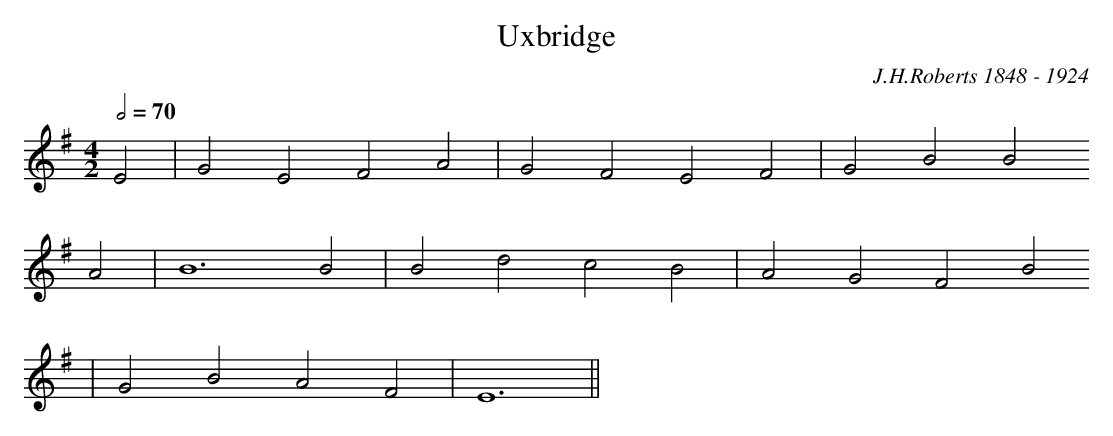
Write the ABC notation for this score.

X:1
T:Uxbridge
M:4/2
L:1/2
Q:70
C:J.H.Roberts 1848 - 1924
K:G
E | G E F A | G F E F | G B B
A | B3 B | B d c B | A G F B
| G B A F | E3 ||
